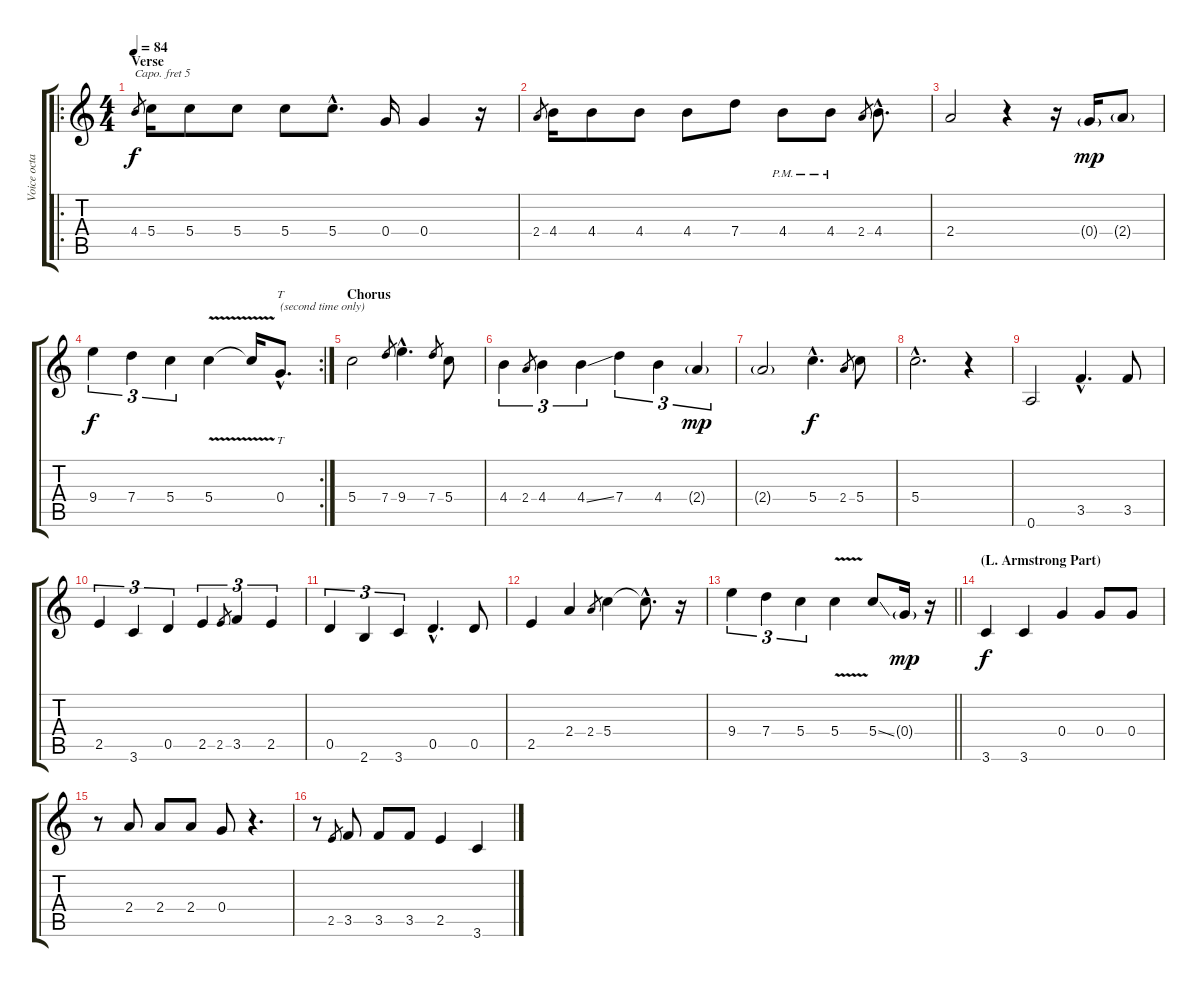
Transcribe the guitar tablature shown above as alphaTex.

\track ("Voice octave up (capo 5)" "Voice octa") {instrument panflute}
\staff {score tabs}
\capo 5
\tuning (E5 B4 G4 D4 A3 E3) {hide}
\ro
\ts (4 4)
\section ("" "Verse")
\tempo 84
\clef g2
\ks c
4.4.8{gr dy f} 5.4.16 5.4.8 5.4.8 5.4.8 5.4{hac}.8{d} 0.4.16 0.4.4 r.16 |
2.4.8{gr} 4.4.16 4.4.8 4.4.8 4.4.8 7.4.8 4.4{pm}.8 4.4{pm}.8 2.4.8{gr} 4.4{hac}.8{d} |
2.4.2 r.4 r.16 0.4{g}.16{dy mp} 2.4{g}.8 |
\rc 2
9.4.4{tu (3 2) dy f} 7.4.4{tu (3 2)} 5.4.4{tu (3 2)} 5.4{v}.4 5.4{t}.16 0.4{hac}.8{tt d txt "(second time only)"} |
\section ("" "Chorus")
5.4.2 7.4.8{gr} 9.4{hac}.4{d} 7.4.8{gr} 5.4.8 |
4.4.4{tu (3 2)} 2.4.8{gr} 4.4.4{tu (3 2)} 4.4{ss}.4{tu (3 2)} 7.4.4{tu (3 2)} 4.4.4{tu (3 2)} 2.4{g}.4{tu (3 2) dy mp} |
2.4{g}.2 5.4{hac}.4{d dy f} 2.4.8{gr} 5.4.8 |
5.4{hac}.2{d} r.4 |
0.6.2 3.5{hac}.4{d} 3.5.8 |
2.5.4{tu (3 2)} 3.6.4{tu (3 2)} 0.5.4{tu (3 2)} 2.5.4{tu (3 2)} 2.5.8{gr} 3.5.4{tu (3 2)} 2.5.4{tu (3 2)} |
0.5.4{tu (3 2)} 2.6.4{tu (3 2)} 3.6.4{tu (3 2)} 0.5{hac}.4{d} 0.5.8 |
2.5.4 2.4.4 2.4.8{gr} 5.4.4 5.4{hac t}.8{d} r.16 |
\barLineRight lightlight
9.4.4{tu (3 2)} 7.4.4{tu (3 2)} 5.4.4{tu (3 2)} 5.4{v}.4 5.4{ss}.8 0.4{g}.16{dy mp} r.16 |
\section ("" "(L. Armstrong Part)")
3.6.4{dy f} 3.6.4 0.4.4 0.4.8 0.4.8 |
r.8 2.4.8 2.4.8 2.4.8 0.4.8 r.4{d} |
r.8 2.5.8{gr} 3.5.8 3.5.8 3.5.8 2.5.4 3.6.4
